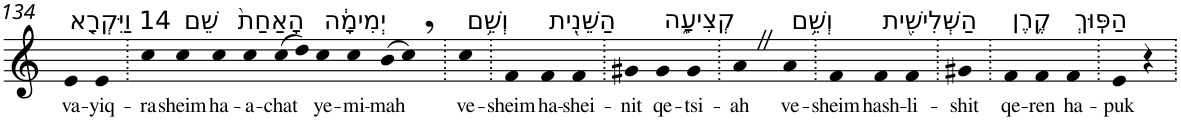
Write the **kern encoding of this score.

**kern	**text
*part1	*part1
*staff1	*staff1
*I"Piano	*
*I'Pno	*
!!LO:PB:g=z
*clefG2	*
*k[]	*
=134	=134
!LO:TX:a:t=14 וַיִּקְרָ֤א	!
!	!LO:LY:b
4e	va-
!	!LO:LY:b
4e	-yiq-
=135.	=135.
!	!LO:LY:b
4cc	-ra
!LO:TX:a:t=שֵׁם	!
!	!LO:LY:b
4cc	sheim
!LO:TX:a:t=הָאַחַת֙	!
!	!LO:LY:b
4cc	ha-
!	!LO:LY:b
4cc	-a-
!	!LO:LY:b
(>8cc	-chat
8dd)	.
!LO:TX:a:t=יְמִימָ֔ה	!
!	!LO:LY:b
4cc	ye-
!	!LO:LY:b
4cc	-mi-
!	!LO:LY:b
(>8b	-mah
8cc,)	.
=136.	=136.
!LO:TX:a:t=וְשֵׁ֥ם	!
!	!LO:LY:b
4cc	ve-
=137.	=137.
!	!LO:LY:b
4f	-sheim
!LO:TX:a:t=הַשֵּׁנִ֖ית	!
!	!LO:LY:b
4f	ha-
!	!LO:LY:b
4f	-shei-
=138.	=138.
!	!LO:LY:b
4g#X	-nit
!LO:TX:a:t=קְצִיעָ֑ה	!
!	!LO:LY:b
4g#	qe-
!	!LO:LY:b
4g#	-tsi-
=139.	=139.
!	!LO:LY:b
4aZ	-ah
!LO:TX:a:t=וְשֵׁ֥ם	!
!	!LO:LY:b
4a	ve-
=140.	=140.
!	!LO:LY:b
4f	-sheim
!LO:TX:a:t=הַשְּׁלִישִׁ֖ית	!
!	!LO:LY:b
4f	hash-
!	!LO:LY:b
4f	-li-
=141.	=141.
!	!LO:LY:b
4g#X	-shit
=142.	=142.
!LO:TX:a:t=קֶ֥רֶן	!
!	!LO:LY:b
4f	qe-
!	!LO:LY:b
4f	-ren
!LO:TX:a:t=הַפּֽוּךְ	!
!	!LO:LY:b
4f	ha-
=143.	=143.
!	!LO:LY:b
4e	-puk
4r	.
=.	=.
*-	*-
